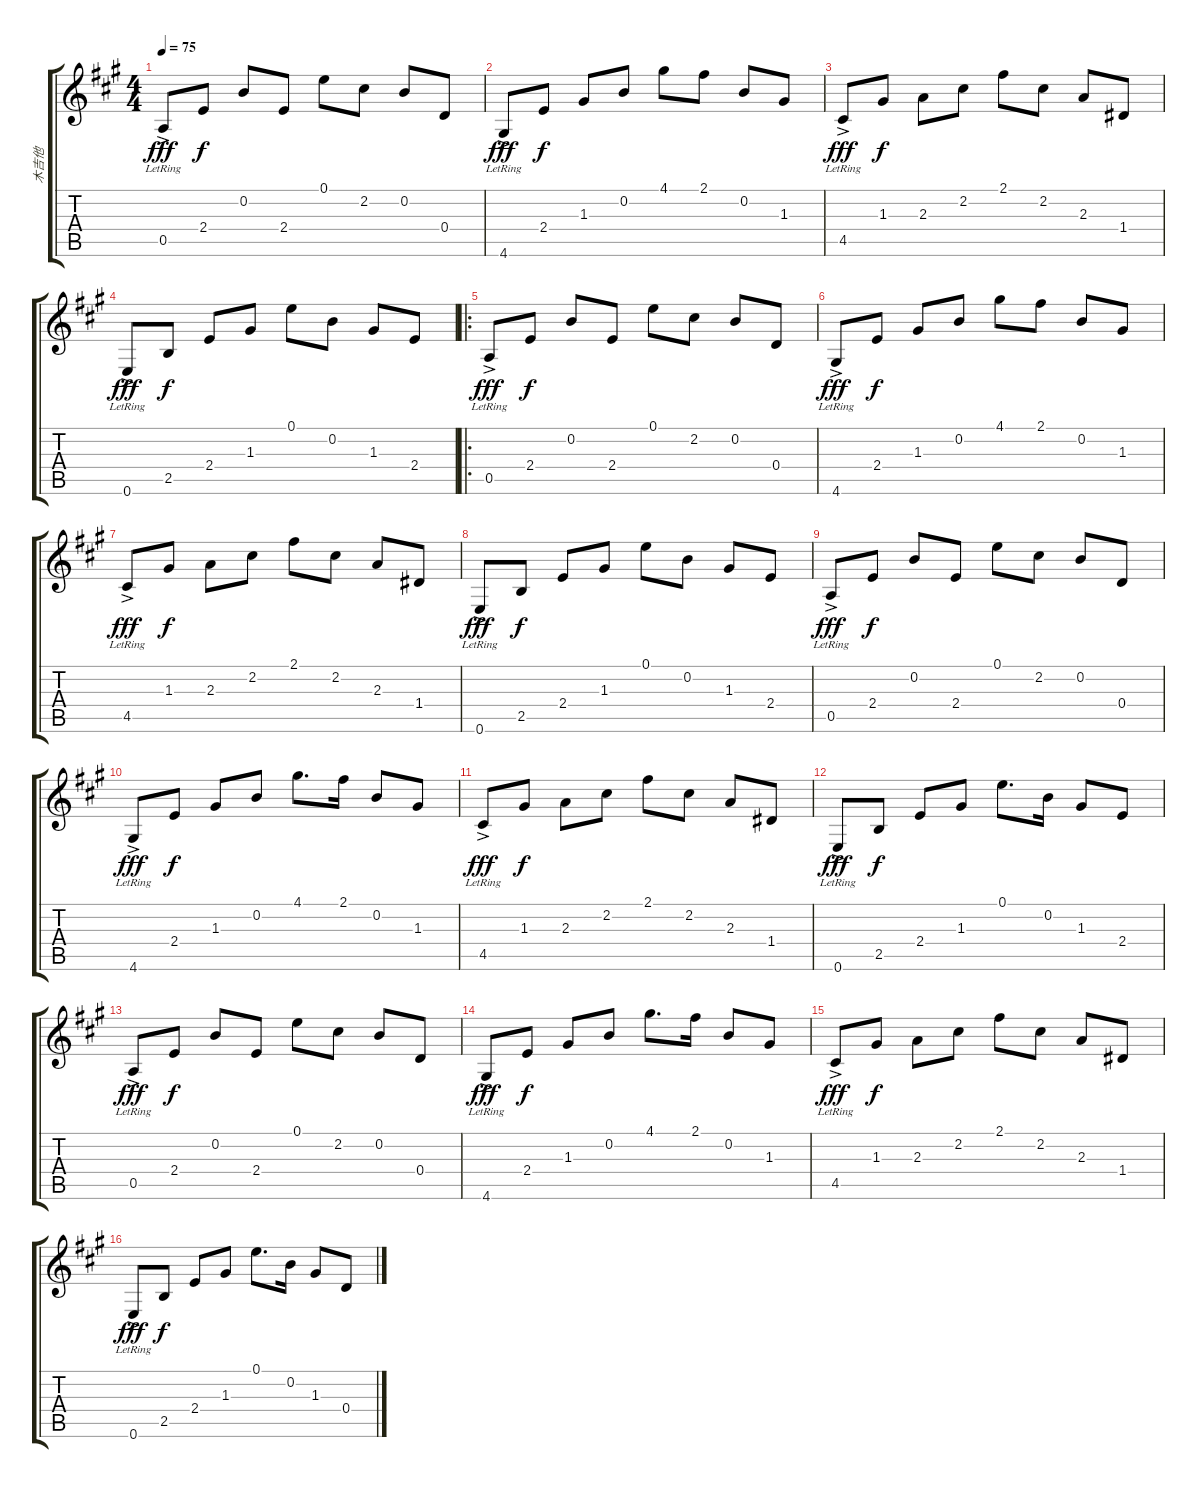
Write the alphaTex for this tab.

\track ("木吉他" "木吉他") {instrument acousticguitarnylon}
\staff {score tabs}
\tuning (E4 B3 G3 D3 A2 E2) {hide}
\ts (4 4)
\tempo 75
\clef g2
\ks a
0.5{ac lr}.8{dy fff instrument acousticguitarnylon} 2.4.8{dy f} 0.2.8 2.4.8 0.1.8 2.2.8 0.2.8 0.4.8 |
4.6{ac lr}.8{dy fff} 2.4.8{dy f} 1.3.8 0.2.8 4.1.8 2.1.8 0.2.8 1.3.8 |
4.5{ac lr}.8{dy fff} 1.3.8{dy f} 2.3.8 2.2.8 2.1.8 2.2.8 2.3.8 1.4.8 |
0.6{ac lr}.8{dy fff} 2.5.8{dy f} 2.4.8 1.3.8 0.1.8 0.2.8 1.3.8 2.4.8 |
\ro
0.5{ac lr}.8{dy fff} 2.4.8{dy f} 0.2.8 2.4.8 0.1.8 2.2.8 0.2.8 0.4.8 |
4.6{ac lr}.8{dy fff} 2.4.8{dy f} 1.3.8 0.2.8 4.1.8 2.1.8 0.2.8 1.3.8 |
4.5{ac lr}.8{dy fff} 1.3.8{dy f} 2.3.8 2.2.8 2.1.8 2.2.8 2.3.8 1.4.8 |
0.6{ac lr}.8{dy fff} 2.5.8{dy f} 2.4.8 1.3.8 0.1.8 0.2.8 1.3.8 2.4.8 |
0.5{ac lr}.8{dy fff} 2.4.8{dy f} 0.2.8 2.4.8 0.1.8 2.2.8 0.2.8 0.4.8 |
4.6{ac lr}.8{dy fff} 2.4.8{dy f} 1.3.8 0.2.8 4.1.8{d} 2.1.16 0.2.8 1.3.8 |
4.5{ac lr}.8{dy fff} 1.3.8{dy f} 2.3.8 2.2.8 2.1.8 2.2.8 2.3.8 1.4.8 |
0.6{ac lr}.8{dy fff} 2.5.8{dy f} 2.4.8 1.3.8 0.1.8{d} 0.2.16 1.3.8 2.4.8 |
0.5{ac lr}.8{dy fff} 2.4.8{dy f} 0.2.8 2.4.8 0.1.8 2.2.8 0.2.8 0.4.8 |
4.6{ac lr}.8{dy fff} 2.4.8{dy f} 1.3.8 0.2.8 4.1.8{d} 2.1.16 0.2.8 1.3.8 |
4.5{ac lr}.8{dy fff} 1.3.8{dy f} 2.3.8 2.2.8 2.1.8 2.2.8 2.3.8 1.4.8 |
0.6{ac lr}.8{dy fff} 2.5.8{dy f} 2.4.8 1.3.8 0.1.8{d} 0.2.16 1.3.8 0.4.8
